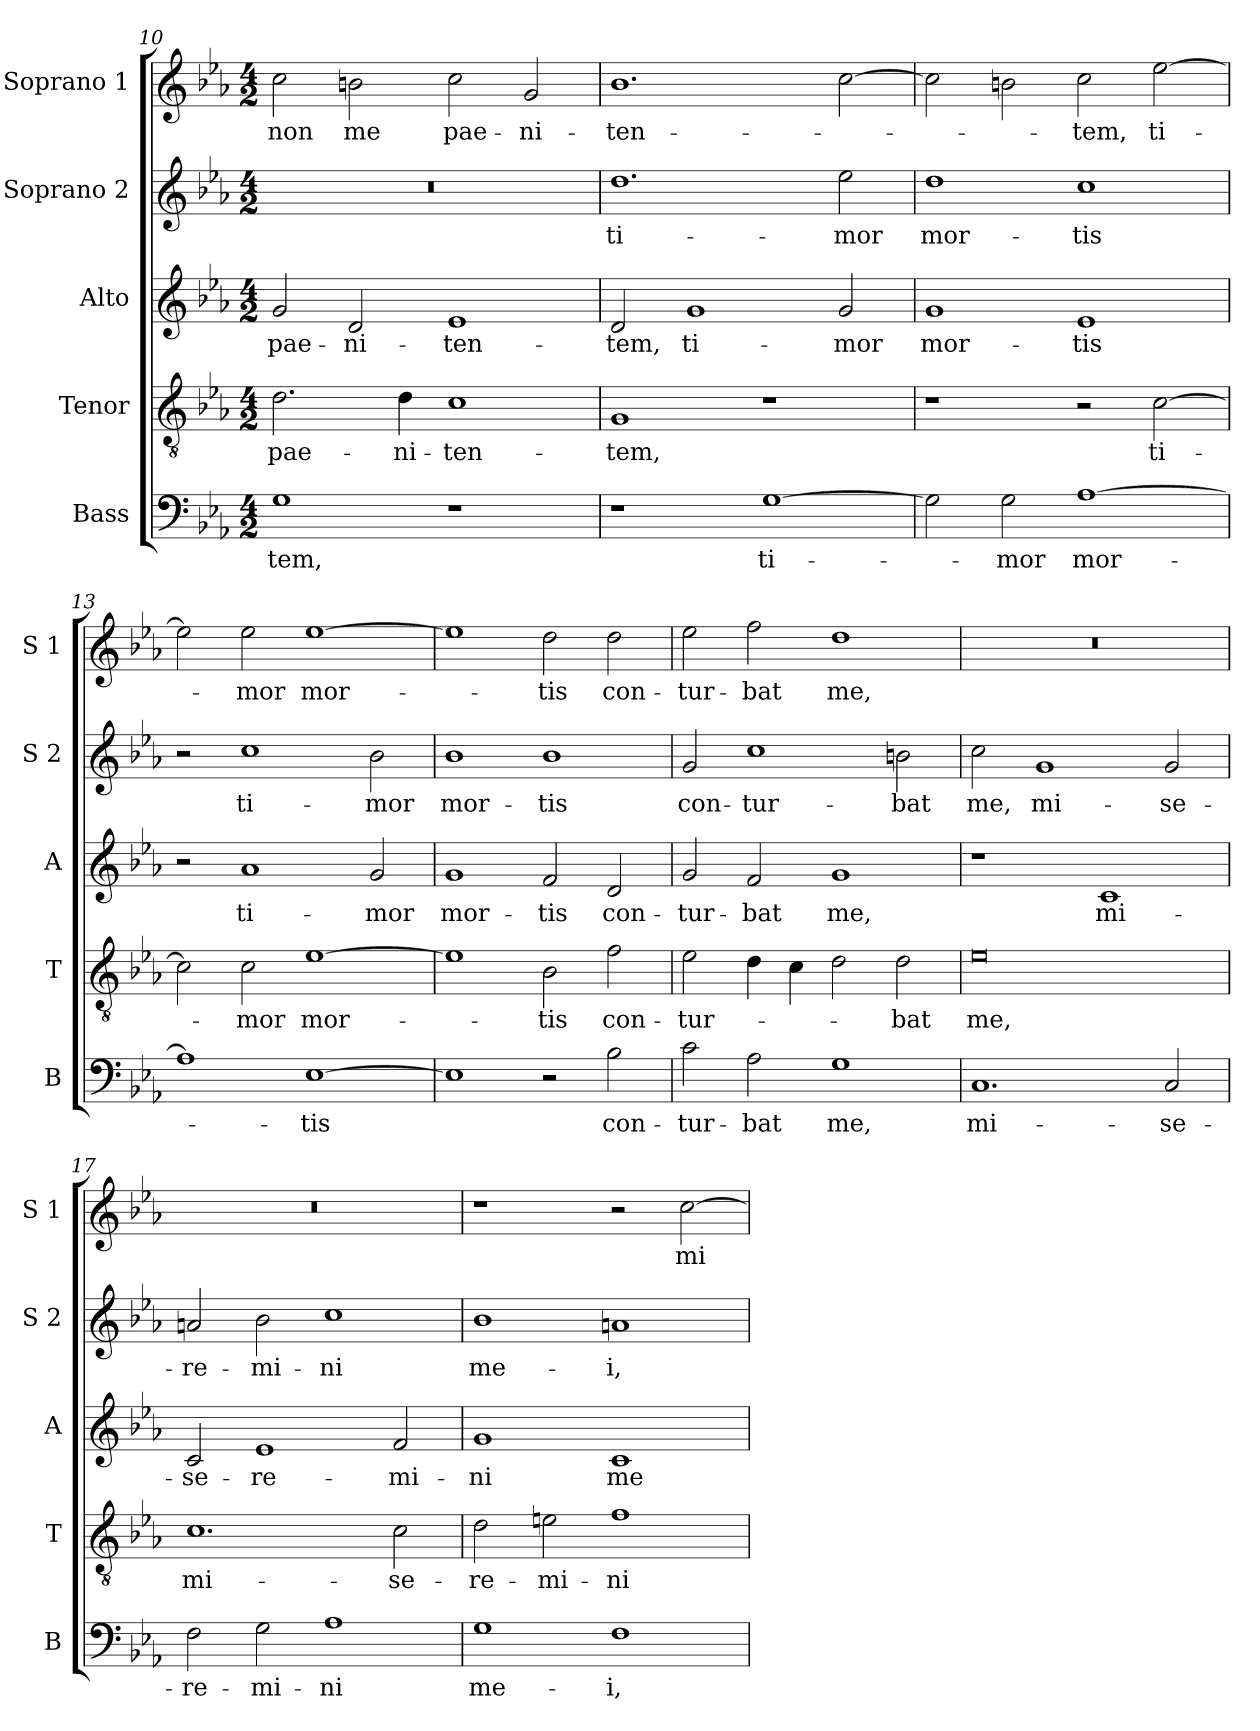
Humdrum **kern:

**kern	**text	**kern	**text	**kern	**text	**kern	**text	**kern	**text
*part5	*part5	*part4	*part4	*part3	*part3	*part2	*part2	*part1	*part1
*staff5	*staff5	*staff4	*staff4	*staff3	*staff3	*staff2	*staff2	*staff1	*staff1
*I"Bass	*	*I"Tenor	*	*I"Alto	*	*I"Soprano 2	*	*I"Soprano 1	*
*I'B	*	*I'T	*	*I'A	*	*I'S 2	*	*I'S 1	*
*clefF4	*	*clefGv2	*	*clefG2	*	*clefG2	*	*clefG2	*
*k[b-e-a-]	*	*k[b-e-a-]	*	*k[b-e-a-]	*	*k[b-e-a-]	*	*k[b-e-a-]	*
*E-:	*	*E-:	*	*E-:	*	*E-:	*	*E-:	*
*M4/2	*	*M4/2	*	*M4/2	*	*M4/2	*	*M4/2	*
=10	=10	=10	=10	=10	=10	=10	=10	=10	=10
!	!LO:LY:b	!	!LO:LY:b	!	!LO:LY:b	!	!	!	!LO:LY:b
1G	-tem,	2.d\	pae-	2g/	pae-	0r	.	2cc\	non
!	!	!	!	!	!LO:LY:b	!	!	!	!LO:LY:b
.	.	.	.	2d/	-ni-	.	.	2bn\	me
!	!	!	!LO:LY:b	!	!	!	!	!	!
.	.	4d\	-ni-	.	.	.	.	.	.
!	!	!	!LO:LY:b	!	!LO:LY:b	!	!	!	!LO:LY:b
1r	.	1c	-ten-	1e-	-ten-	.	.	2cc\	pae-
!	!	!	!	!	!	!	!	!	!LO:LY:b
.	.	.	.	.	.	.	.	2g/	-ni-
!!LO:LB:g=z
=11	=11	=11	=11	=11	=11	=11	=11	=11	=11
!	!	!	!LO:LY:b	!	!LO:LY:b	!	!LO:LY:b	!	!LO:LY:b
1r	.	1G	-tem,	2d/	-tem,	1.dd	ti-	1.b-	-ten-
!	!	!	!	!	!LO:LY:b	!	!	!	!
.	.	.	.	1g	ti-	.	.	.	.
!	!LO:LY:b	!	!	!	!	!	!	!	!
[1G	ti-	1r	.	.	.	.	.	.	.
!	!	!	!	!	!LO:LY:b	!	!LO:LY:b	!	!
.	.	.	.	2g/	-mor	2ee-\	-mor	[2cc\	.
=12	=12	=12	=12	=12	=12	=12	=12	=12	=12
!	!	!	!	!	!LO:LY:b	!	!LO:LY:b	!	!
2G\]	.	1r	.	1g	mor-	1dd	mor-	2cc\]	.
!	!LO:LY:b	!	!	!	!	!	!	!	!
2G\	-mor	.	.	.	.	.	.	2bn\	.
!	!LO:LY:b	!	!	!	!LO:LY:b	!	!LO:LY:b	!	!LO:LY:b
[1A-	mor-	2r	.	1e-	-tis	1cc	-tis	2cc\	-tem,
!	!	!	!LO:LY:b	!	!	!	!	!	!LO:LY:b
.	.	[2c\	ti-	.	.	.	.	[2ee-\	ti-
=13	=13	=13	=13	=13	=13	=13	=13	=13	=13
1A-]	.	2c\]	.	2r	.	2r	.	2ee-\]	.
!	!	!	!LO:LY:b	!	!LO:LY:b	!	!LO:LY:b	!	!LO:LY:b
.	.	2c\	-mor	1a-	ti-	1cc	ti-	2ee-\	-mor
!	!LO:LY:b	!	!LO:LY:b	!	!	!	!	!	!LO:LY:b
[1E-	-tis	[1e-	mor-	.	.	.	.	[1ee-	mor-
!	!	!	!	!	!LO:LY:b	!	!LO:LY:b	!	!
.	.	.	.	2g/	-mor	2b-\	-mor	.	.
=14	=14	=14	=14	=14	=14	=14	=14	=14	=14
!	!	!	!	!	!LO:LY:b	!	!LO:LY:b	!	!
1E-]	.	1e-]	.	1g	mor-	1b-	mor-	1ee-]	.
!	!	!	!LO:LY:b	!	!LO:LY:b	!	!LO:LY:b	!	!LO:LY:b
2r	.	2B-\	-tis	2f/	-tis	1b-	-tis	2dd\	-tis
!	!LO:LY:b	!	!LO:LY:b	!	!LO:LY:b	!	!	!	!LO:LY:b
2B-\	con-	2f\	con-	2d/	con-	.	.	2dd\	con-
=15	=15	=15	=15	=15	=15	=15	=15	=15	=15
!	!LO:LY:b	!	!LO:LY:b	!	!LO:LY:b	!	!LO:LY:b	!	!LO:LY:b
2c\	-tur-	2e-\	-tur-	2g/	-tur-	2g/	con-	2ee-\	-tur-
!	!LO:LY:b	!	!	!	!LO:LY:b	!	!LO:LY:b	!	!LO:LY:b
2A-\	-bat	4d\	.	2f/	-bat	1cc	-tur-	2ff\	-bat
.	.	4c\	.	.	.	.	.	.	.
!	!LO:LY:b	!	!	!	!LO:LY:b	!	!	!	!LO:LY:b
1G	me,	2d\	.	1g	me,	.	.	1dd	me,
!	!	!	!LO:LY:b	!	!	!	!LO:LY:b	!	!
.	.	2d\	-bat	.	.	2bn\	-bat	.	.
!!LO:PB:g=z
=16	=16	=16	=16	=16	=16	=16	=16	=16	=16
!	!LO:LY:b	!	!LO:LY:b	!	!	!	!LO:LY:b	!	!
1.C	mi-	0e-	me,	1r	.	2cc\	me,	0r	.
!	!	!	!	!	!	!	!LO:LY:b	!	!
.	.	.	.	.	.	1g	mi-	.	.
!	!	!	!	!	!LO:LY:b	!	!	!	!
.	.	.	.	1c	mi-	.	.	.	.
!	!LO:LY:b	!	!	!	!	!	!LO:LY:b	!	!
2C/	-se-	.	.	.	.	2g/	-se-	.	.
=17	=17	=17	=17	=17	=17	=17	=17	=17	=17
!	!LO:LY:b	!	!LO:LY:b	!	!LO:LY:b	!	!LO:LY:b	!	!
2F\	-re-	1.c	mi-	2c/	-se-	2an/	-re-	0r	.
!	!LO:LY:b	!	!	!	!LO:LY:b	!	!LO:LY:b	!	!
2G\	-mi-	.	.	1e-	-re-	2b-\	-mi-	.	.
!	!LO:LY:b	!	!	!	!	!	!LO:LY:b	!	!
1A-	-ni	.	.	.	.	1cc	-ni	.	.
!	!	!	!LO:LY:b	!	!LO:LY:b	!	!	!	!
.	.	2c\	-se-	2f/	-mi-	.	.	.	.
=18	=18	=18	=18	=18	=18	=18	=18	=18	=18
!	!LO:LY:b	!	!LO:LY:b	!	!LO:LY:b	!	!LO:LY:b	!	!
1G	me-	2d\	-re-	1g	-ni	1b-	me-	1r	.
!	!	!	!LO:LY:b	!	!	!	!	!	!
.	.	2en\	-mi-	.	.	.	.	.	.
!	!LO:LY:b	!	!LO:LY:b	!	!LO:LY:b	!	!LO:LY:b	!	!
1F	-i,	1f	-ni	1c	me-	1an	-i,	2r	.
!	!	!	!	!	!	!	!	!	!LO:LY:b
.	.	.	.	.	.	.	.	[2cc\	mi-
=	=	=	=	=	=	=	=	=	=
*-	*-	*-	*-	*-	*-	*-	*-	*-	*-
